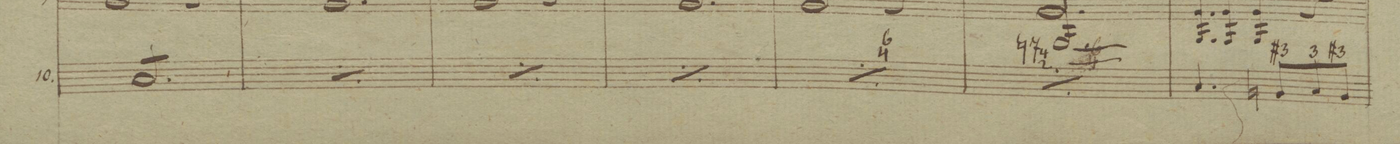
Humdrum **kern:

**kern	**fba	**dynam
*I"10.	*	*
*clefF4	*	*
*k[b-]	*	*
*M3/4	*	*
8C/L	.	.
8C/	.	.
8C/	.	.
8C/	.	.
8C/	.	.
8C/J	.	.
=37	=37	=37
*rep	*	*
8C/L	.	.
8C/	.	.
8C/	.	.
8C/	.	.
8C/	.	.
8C/J	.	.
*Xrep	*	*
=38	=38	=38
*rep	*	*
8C/L	.	.
8C/J	.	.
8C/L	.	.
8C/J	.	.
8C/L	.	.
8C/J	.	.
*Xrep	*	*
=39	=39	=39
*rep	*	*
8C/L	.	.
8C/J	.	.
8C/L	.	.
8C/J	.	.
8C/L	.	.
8C/J	.	.
*Xrep	*	*
=40	=40	=40
*rep	*	*
8C/L	.	.
8C/J	.	.
8C/L	.	.
8C/J	.	.
8C/L	6 4	.
8C/J	.	.
*Xrep	*	*
=41	=41	=41
*rep	*	*
8C/L	.	.
8C/J	.	.
8C/L	.	.
8C/J	.	.
8C/L	7n 4_ 2_	.
8C/J	.	.
*Xrep	*	*
=42	=42	=42
*Xtremolo	*	*
4.C/	x	.
8BBn/L	3#	.
8C/	3	.
8BB/J	3#	.
=43	=43	=43
*-	*-	*-
